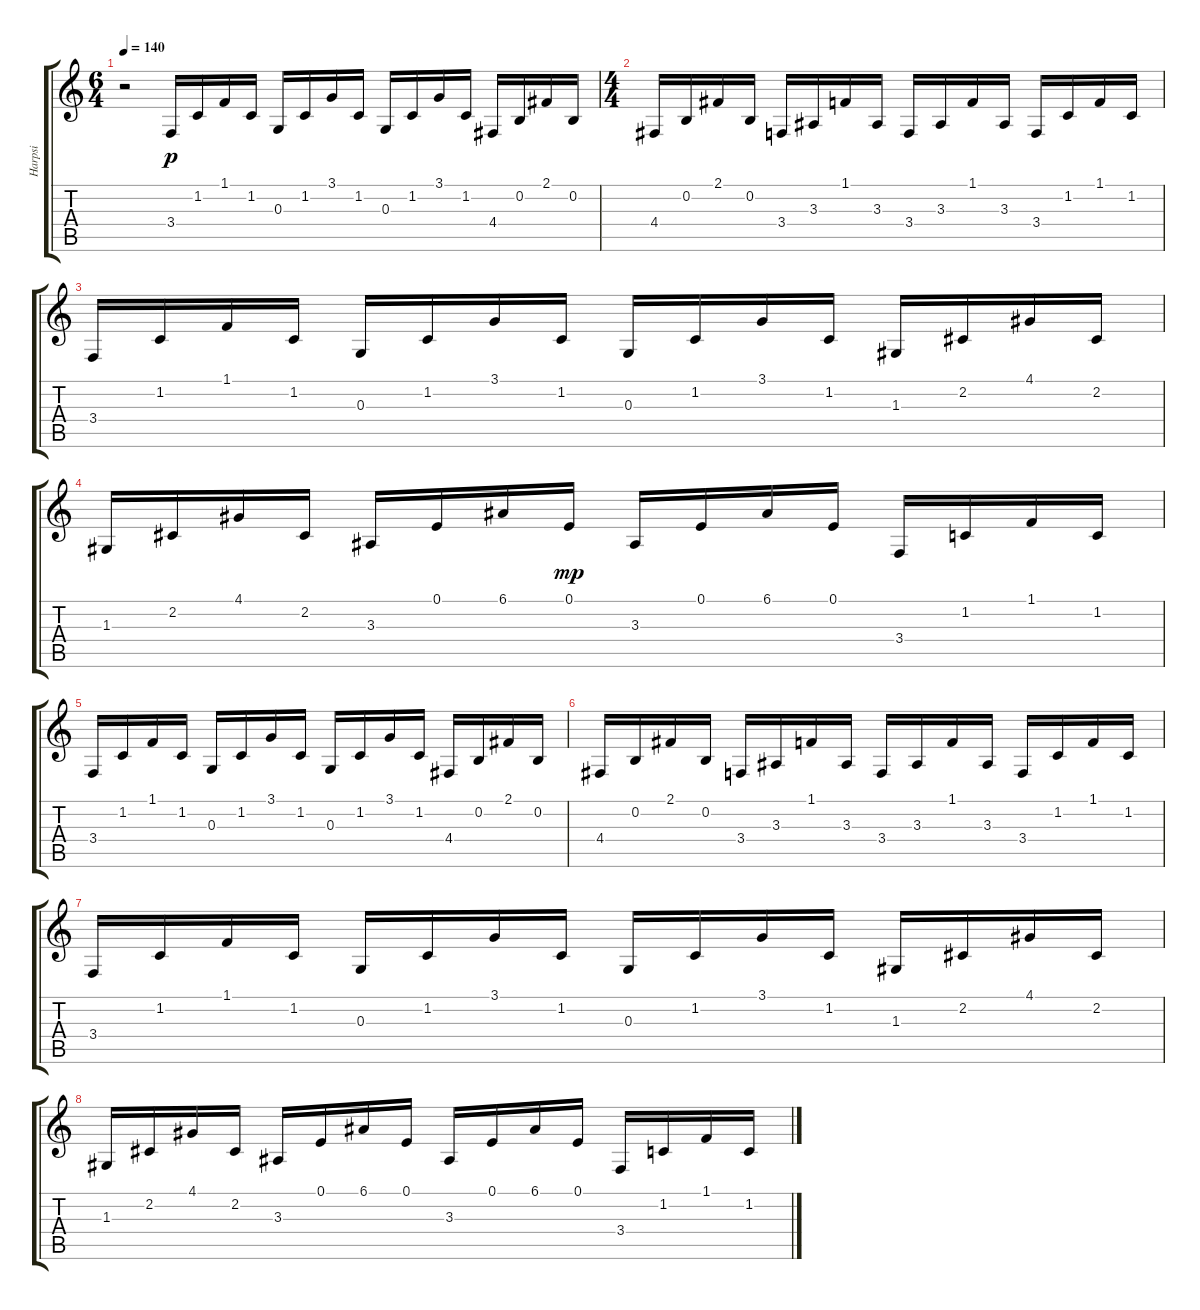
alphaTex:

\track ("Harpsi" "Harpsi") {instrument harpsichord}
\staff {score tabs}
\tuning (E4 B3 G3 D3 A2 E2) {hide}
\ts (6 4)
\tempo 140
\clef g2
\ks c
r.2{dy mp} 3.4.16{dy p balance 4} 1.2.16 1.1.16 1.2.16 0.3.16{balance 6} 1.2.16 3.1.16 1.2.16 0.3.16{balance 7} 1.2.16 3.1.16 1.2.16 4.4.16{balance 8} 0.2.16 2.1.16 0.2.16 |
\ts (4 4)
4.4.16{balance 10} 0.2.16 2.1.16 0.2.16 3.4.16{balance 11} 3.3.16 1.1.16 3.3.16 3.4.16{balance 12} 3.3.16 1.1.16 3.3.16 3.4.16{balance 14} 1.2.16 1.1.16 1.2.16 |
3.4.16{balance 13} 1.2.16 1.1.16 1.2.16 0.3.16{balance 12} 1.2.16 3.1.16 1.2.16 0.3.16{balance 10} 1.2.16 3.1.16 1.2.16 1.3.16{balance 9} 2.2.16 4.1.16 2.2.16 |
1.3.16{balance 7} 2.2.16 4.1.16 2.2.16 3.3.16{balance 6} 0.1.16 6.1.16 0.1.16{dy mp} 3.3.16{balance 4} 0.1.16 6.1.16 0.1.16 3.4.16{balance 3} 1.2.16 1.1.16 1.2.16 |
3.4.16{balance 4} 1.2.16 1.1.16 1.2.16 0.3.16{balance 6} 1.2.16 3.1.16 1.2.16 0.3.16{balance 7} 1.2.16 3.1.16 1.2.16 4.4.16{balance 9} 0.2.16 2.1.16 0.2.16 |
4.4.16{balance 10} 0.2.16 2.1.16 0.2.16 3.4.16{balance 12} 3.3.16 1.1.16 3.3.16 3.4.16{balance 13} 3.3.16 1.1.16 3.3.16 3.4.16{balance 15} 1.2.16 1.1.16 1.2.16 |
3.4.16{balance 13} 1.2.16 1.1.16 1.2.16 0.3.16{balance 12} 1.2.16 3.1.16 1.2.16 0.3.16{balance 10} 1.2.16 3.1.16 1.2.16 1.3.16{balance 9} 2.2.16 4.1.16 2.2.16 |
1.3.16{balance 8} 2.2.16 4.1.16 2.2.16 3.3.16{balance 6} 0.1.16 6.1.16 0.1.16 3.3.16{balance 5} 0.1.16 6.1.16 0.1.16 3.4.16{balance 3} 1.2.16 1.1.16 1.2.16
